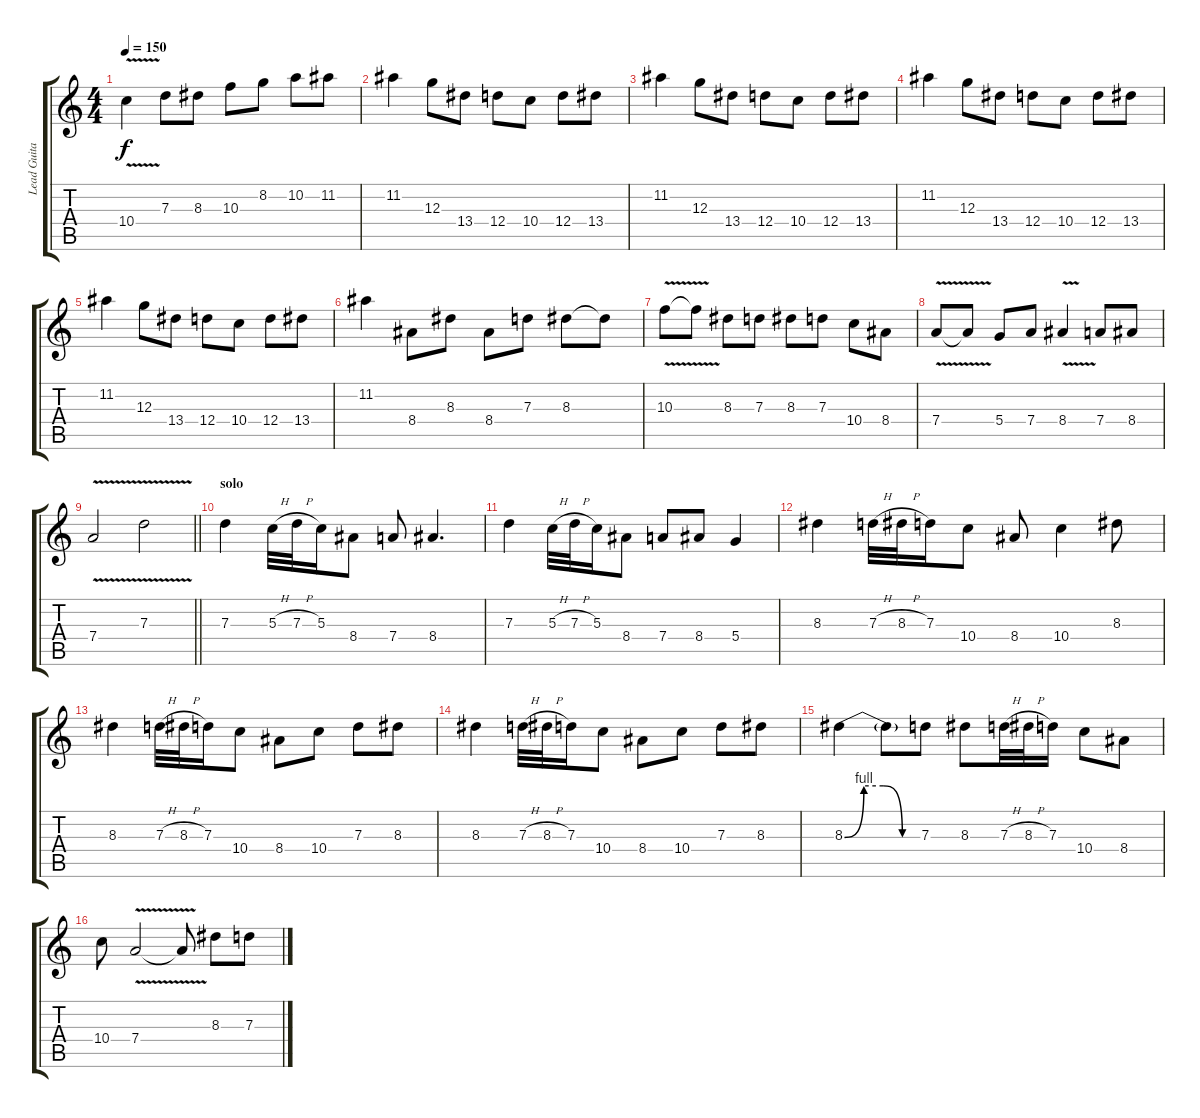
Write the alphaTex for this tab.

\track ("Lead Guitar " "Lead Guita") {instrument distortionguitar}
\staff {score tabs}
\tuning (E4 B3 G3 D3 A2 E2) {hide}
\ts (4 4)
\tempo 150
\clef g2
\ks c
10.4{v}.4{dy f} 7.3.8 8.3.8 10.3.8 8.2.8 10.2.8 11.2.8 |
11.2.4 12.3.8 13.4.8 12.4.8 10.4.8 12.4.8 13.4.8 |
11.2.4 12.3.8 13.4.8 12.4.8 10.4.8 12.4.8 13.4.8 |
11.2.4 12.3.8 13.4.8 12.4.8 10.4.8 12.4.8 13.4.8 |
11.2.4 12.3.8 13.4.8 12.4.8 10.4.8 12.4.8 13.4.8 |
11.2.4 8.4.8 8.3.8 8.4.8 7.3.8 8.3.8 8.3{t}.8 |
10.3{v}.8 10.3{t}.8 8.3.8 7.3.8 8.3.8 7.3.8 10.4.8 8.4.8 |
7.4{v}.8 7.4{t}.8 5.4.8 7.4.8 8.4{v}.4 7.4.8 8.4.8 |
\barLineRight lightlight
7.4{v}.2 7.3{v}.2 |
\section ("" "solo")
7.3.4 5.3{h}.32 7.3{h}.32 5.3.16 8.4.8 7.4.8 8.4.4{d} |
7.3.4 5.3{h}.32 7.3{h}.32 5.3.16 8.4.8 7.4.8 8.4.8 5.4.4 |
8.3.4 7.3{h}.32 8.3{h}.32 7.3.16 10.4.8 8.4.8 10.4.4 8.3.8 |
8.3.4 7.3{h}.32 8.3{h}.32 7.3.16 10.4.8 8.4.8 10.4.8 7.3.8 8.3.8 |
8.3.4 7.3{h}.32 8.3{h}.32 7.3.16 10.4.8 8.4.8 10.4.8 7.3.8 8.3.8 |
8.3{be (custom 0 0 15 4 30 4 45 0 60 0)}.4 8.3{t}.8 7.3.8 8.3.8 7.3{h}.32 8.3{h}.32 7.3.16 10.4.8 8.4.8 |
10.4.8 7.4{v}.2 7.4{t}.8 8.3.8 7.3.8
